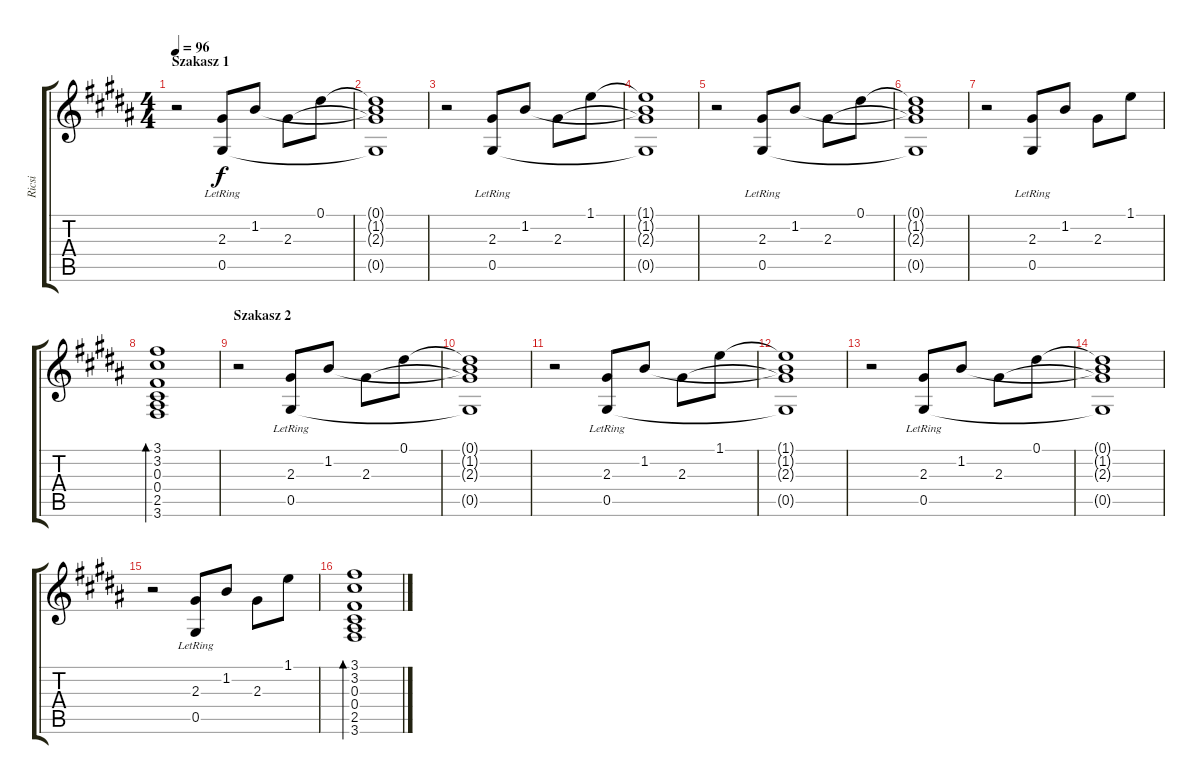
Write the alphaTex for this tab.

\track ("Ricsi" "Ricsi") {instrument acousticguitarsteel}
\staff {score tabs}
\tuning (Eb4 Bb3 Gb3 Db3 Ab2 Eb2) {hide}
\ts (4 4)
\section ("" "Szakasz 1")
\tempo 96
\clef g2
\ks g#minor
r.2{dy f} (2.3 0.5{lr}).8 1.2.8 2.3.8 0.1.8 |
(0.1{t} 1.2{t} 2.3{t} 0.5{t}).1 |
r.2 (2.3 0.5{lr}).8 1.2.8 2.3.8 1.1.8 |
(1.1{t} 1.2{t} 2.3{t} 0.5{t}).1 |
r.2 (2.3 0.5{lr}).8 1.2.8 2.3.8 0.1.8 |
(0.1{t} 1.2{t} 2.3{t} 0.5{t}).1 |
r.2 (2.3 0.5{lr}).8 1.2.8 2.3.8 1.1.8 |
(3.1 3.2 0.3 0.4 2.5 3.6).1{bd 60} |
\section ("" "Szakasz 2")
r.2 (2.3 0.5{lr}).8 1.2.8 2.3.8 0.1.8 |
(0.1{t} 1.2{t} 2.3{t} 0.5{t}).1 |
r.2 (2.3 0.5{lr}).8 1.2.8 2.3.8 1.1.8 |
(1.1{t} 1.2{t} 2.3{t} 0.5{t}).1 |
r.2 (2.3 0.5{lr}).8 1.2.8 2.3.8 0.1.8 |
(0.1{t} 1.2{t} 2.3{t} 0.5{t}).1 |
r.2 (2.3 0.5{lr}).8 1.2.8 2.3.8 1.1.8 |
(3.1 3.2 0.3 0.4 2.5 3.6).1{bd 60}
